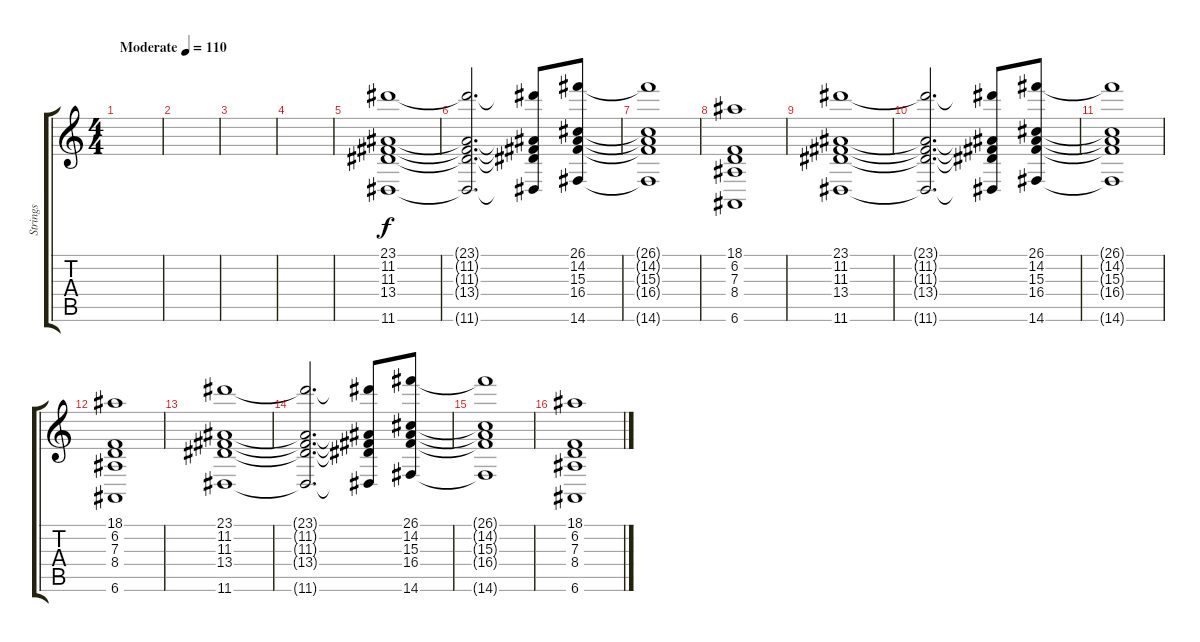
\track ("Strings" "Strings") {instrument stringensemble1}
\staff {score tabs}
\tuning (E4 B3 G3 D3 A2 E2) {hide}
\ts (4 4)
\tempo (110 "Moderate")
\clef g2
\ks c
|
|
|
|
(23.1 11.2 11.3 13.4 11.6).1 |
(23.1{t} 11.2{t} 11.3{t} 13.4{t} 11.6{t}).2{d} (23.1{t} 11.2{t} 11.3{t} 13.4{t} 11.6{t}).8 (26.1 14.2 15.3 16.4 14.6).8 |
(26.1{t} 14.2{t} 15.3{t} 16.4{t} 14.6{t}).1 |
(18.1 6.2 7.3 8.4 6.6).1 |
(23.1 11.2 11.3 13.4 11.6).1 |
(23.1{t} 11.2{t} 11.3{t} 13.4{t} 11.6{t}).2{d} (23.1{t} 11.2{t} 11.3{t} 13.4{t} 11.6{t}).8 (26.1 14.2 15.3 16.4 14.6).8 |
(26.1{t} 14.2{t} 15.3{t} 16.4{t} 14.6{t}).1 |
(18.1 6.2 7.3 8.4 6.6).1 |
(23.1 11.2 11.3 13.4 11.6).1 |
(23.1{t} 11.2{t} 11.3{t} 13.4{t} 11.6{t}).2{d} (23.1{t} 11.2{t} 11.3{t} 13.4{t} 11.6{t}).8 (26.1 14.2 15.3 16.4 14.6).8 |
(26.1{t} 14.2{t} 15.3{t} 16.4{t} 14.6{t}).1 |
(18.1 6.2 7.3 8.4 6.6).1
